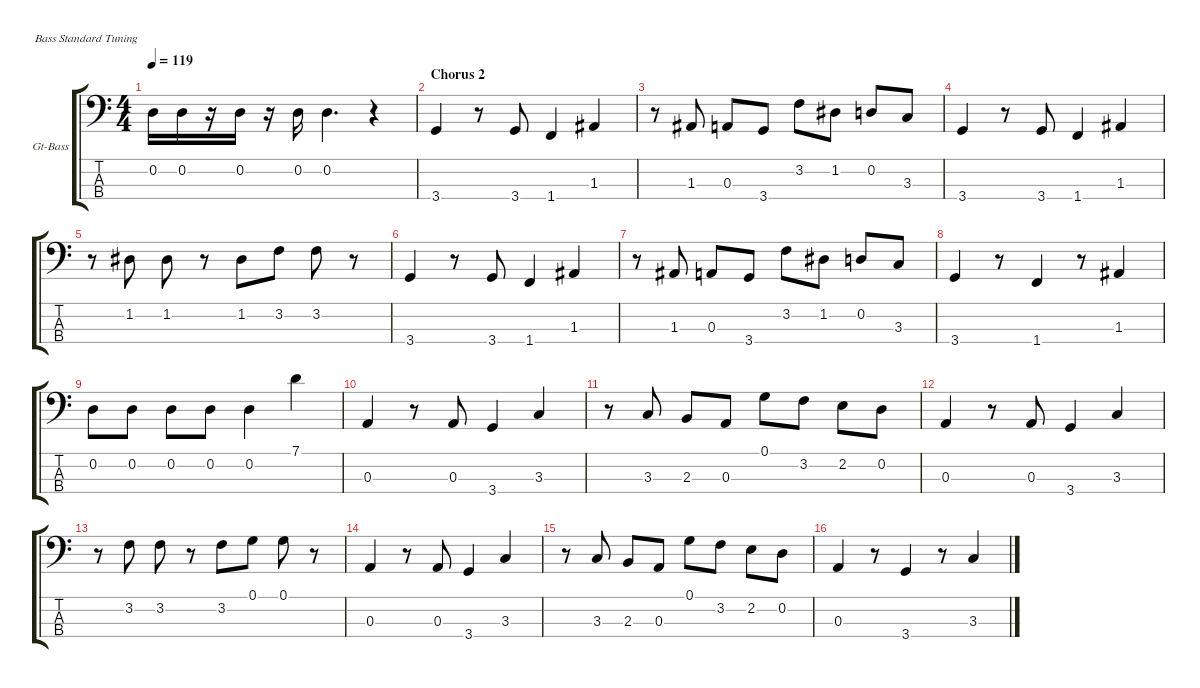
\hideDynamics
\bracketExtendMode groupsimilarinstruments
\firstSystemTrackNameOrientation horizontal
\otherSystemsTrackNameOrientation horizontal
\track ("Bass Guitar" "Gt-Bass") {instrument electricbassfinger}
\staff {score tabs}
\tuning (G2 D2 A1 E1)
\ts (4 4)
\tempo 119
\clef f4
\ks c
0.2.16{dy mf} 0.2.16 r.16 0.2.16 r.16 0.2.16 0.2.4{d} r.4 |
\section ("" "Chorus 2")
3.4.4 r.8 3.4.8 1.4.4 1.3.4 |
r.8 1.3.8 0.3.8 3.4.8 3.2.8 1.2.8 0.2.8 3.3.8 |
3.4.4 r.8 3.4.8 1.4.4 1.3.4 |
r.8 1.2.8 1.2.8 r.8 1.2.8 3.2.8 3.2.8 r.8 |
3.4.4 r.8 3.4.8 1.4.4 1.3.4 |
r.8 1.3.8 0.3.8 3.4.8 3.2.8 1.2.8 0.2.8 3.3.8 |
3.4.4 r.8 1.4.4 r.8 1.3.4 |
0.2.8 0.2.8 0.2.8 0.2.8 0.2.4 7.1.4 |
0.3.4 r.8 0.3.8 3.4.4 3.3.4 |
r.8 3.3.8 2.3.8 0.3.8 0.1.8 3.2.8 2.2.8 0.2.8 |
0.3.4 r.8 0.3.8 3.4.4 3.3.4 |
r.8 3.2.8 3.2.8 r.8 3.2.8 0.1.8 0.1.8 r.8 |
0.3.4 r.8 0.3.8 3.4.4 3.3.4 |
r.8 3.3.8 2.3.8 0.3.8 0.1.8 3.2.8 2.2.8 0.2.8 |
0.3.4 r.8 3.4.4 r.8 3.3.4
